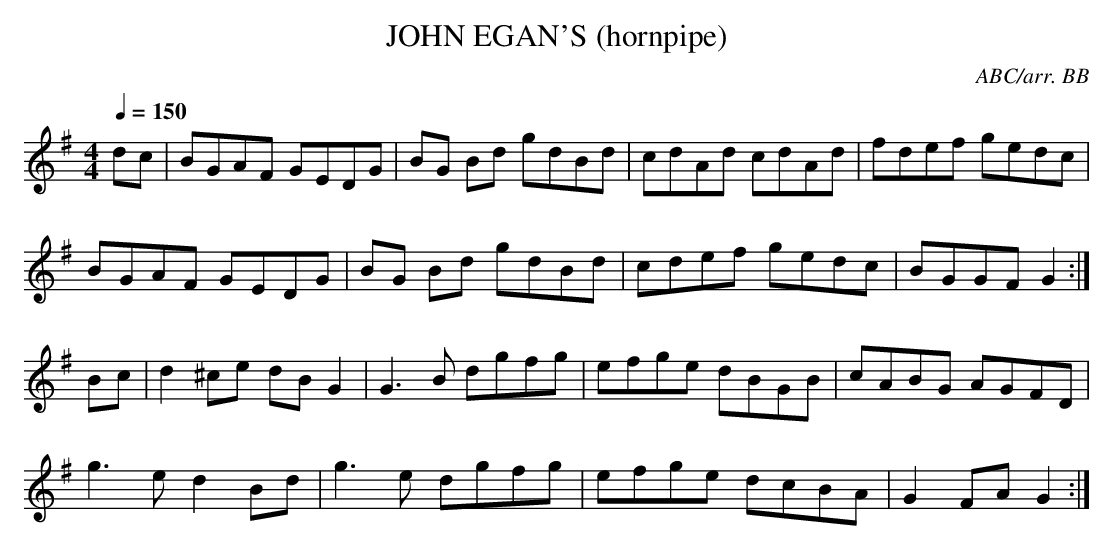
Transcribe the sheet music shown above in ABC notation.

X:1
T:JOHN EGAN'S (hornpipe)
C:ABC/arr. BB
Q:1/4=150
M:4/4
L:1/8
K:G
dc|BGAF GEDG|BG Bd gdBd|cdAd cdAd|fdef gedc|
BGAF GEDG|BG Bd gdBd|cdef gedc|BGGF G2 :|
Bc|d2^ce dB G2|G3 B dgfg|efge dBGB|cABG AGFD|
g3 e d2 Bd|g3 e dgfg|efge dcBA|G2FA G2 :|
